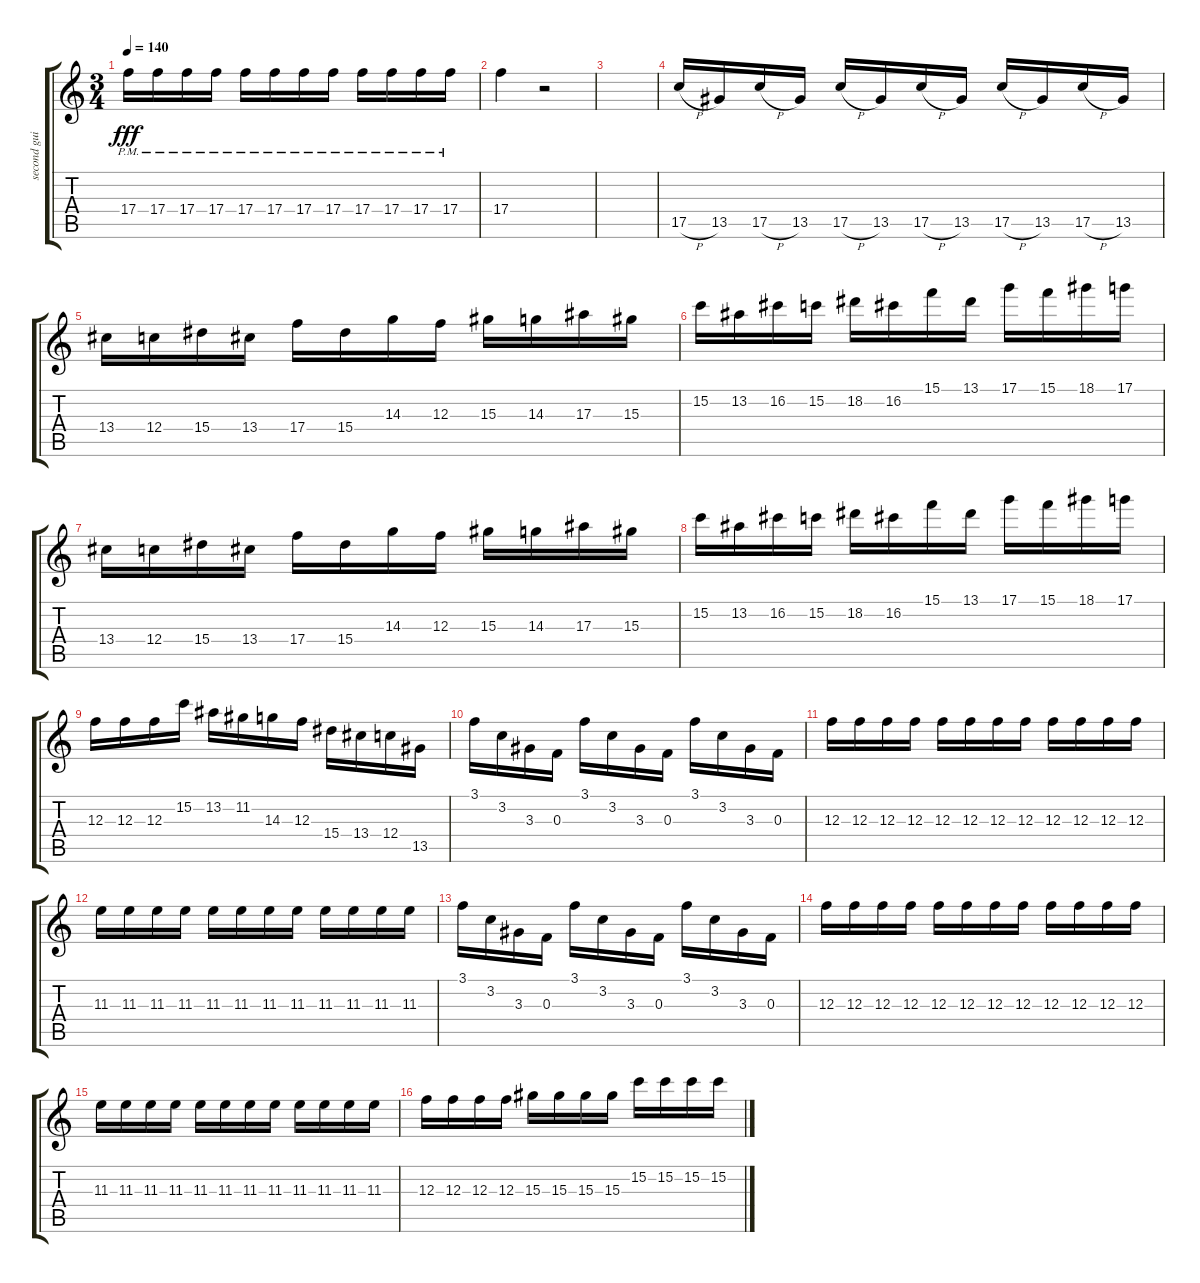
\track ("second guitar" "second gui") {instrument distortionguitar}
\staff {score tabs}
\tuning (D4 A3 F3 C3 G2 C2) {hide}
\ts (3 4)
\tempo 140
\clef g2
\ks c
17.4{pm}.16{dy fff} 17.4{pm}.16 17.4{pm}.16 17.4{pm}.16 17.4{pm}.16 17.4{pm}.16 17.4{pm}.16 17.4{pm}.16 17.4{pm}.16 17.4{pm}.16 17.4{pm}.16 17.4{pm}.16 |
17.4.4 r.2 |
|
17.5{h}.16 13.5.16 17.5{h}.16 13.5.16 17.5{h}.16 13.5.16 17.5{h}.16 13.5.16 17.5{h}.16 13.5.16 17.5{h}.16 13.5.16 |
13.4.16 12.4.16 15.4.16 13.4.16 17.4.16 15.4.16 14.3.16 12.3.16 15.3.16 14.3.16 17.3.16 15.3.16 |
15.2.16 13.2.16 16.2.16 15.2.16 18.2.16 16.2.16 15.1.16 13.1.16 17.1.16 15.1.16 18.1.16 17.1.16 |
13.4.16 12.4.16 15.4.16 13.4.16 17.4.16 15.4.16 14.3.16 12.3.16 15.3.16 14.3.16 17.3.16 15.3.16 |
15.2.16 13.2.16 16.2.16 15.2.16 18.2.16 16.2.16 15.1.16 13.1.16 17.1.16 15.1.16 18.1.16 17.1.16 |
12.3.16 12.3.16 12.3.16 15.2.16 13.2.16 11.2.16 14.3.16 12.3.16 15.4.16 13.4.16 12.4.16 13.5.16 |
3.1.16 3.2.16 3.3.16 0.3.16 3.1.16 3.2.16 3.3.16 0.3.16 3.1.16 3.2.16 3.3.16 0.3.16 |
12.3.16 12.3.16 12.3.16 12.3.16 12.3.16 12.3.16 12.3.16 12.3.16 12.3.16 12.3.16 12.3.16 12.3.16 |
11.3.16 11.3.16 11.3.16 11.3.16 11.3.16 11.3.16 11.3.16 11.3.16 11.3.16 11.3.16 11.3.16 11.3.16 |
3.1.16 3.2.16 3.3.16 0.3.16 3.1.16 3.2.16 3.3.16 0.3.16 3.1.16 3.2.16 3.3.16 0.3.16 |
12.3.16 12.3.16 12.3.16 12.3.16 12.3.16 12.3.16 12.3.16 12.3.16 12.3.16 12.3.16 12.3.16 12.3.16 |
11.3.16 11.3.16 11.3.16 11.3.16 11.3.16 11.3.16 11.3.16 11.3.16 11.3.16 11.3.16 11.3.16 11.3.16 |
12.3.16 12.3.16 12.3.16 12.3.16 15.3.16 15.3.16 15.3.16 15.3.16 15.2.16 15.2.16 15.2.16 15.2.16
